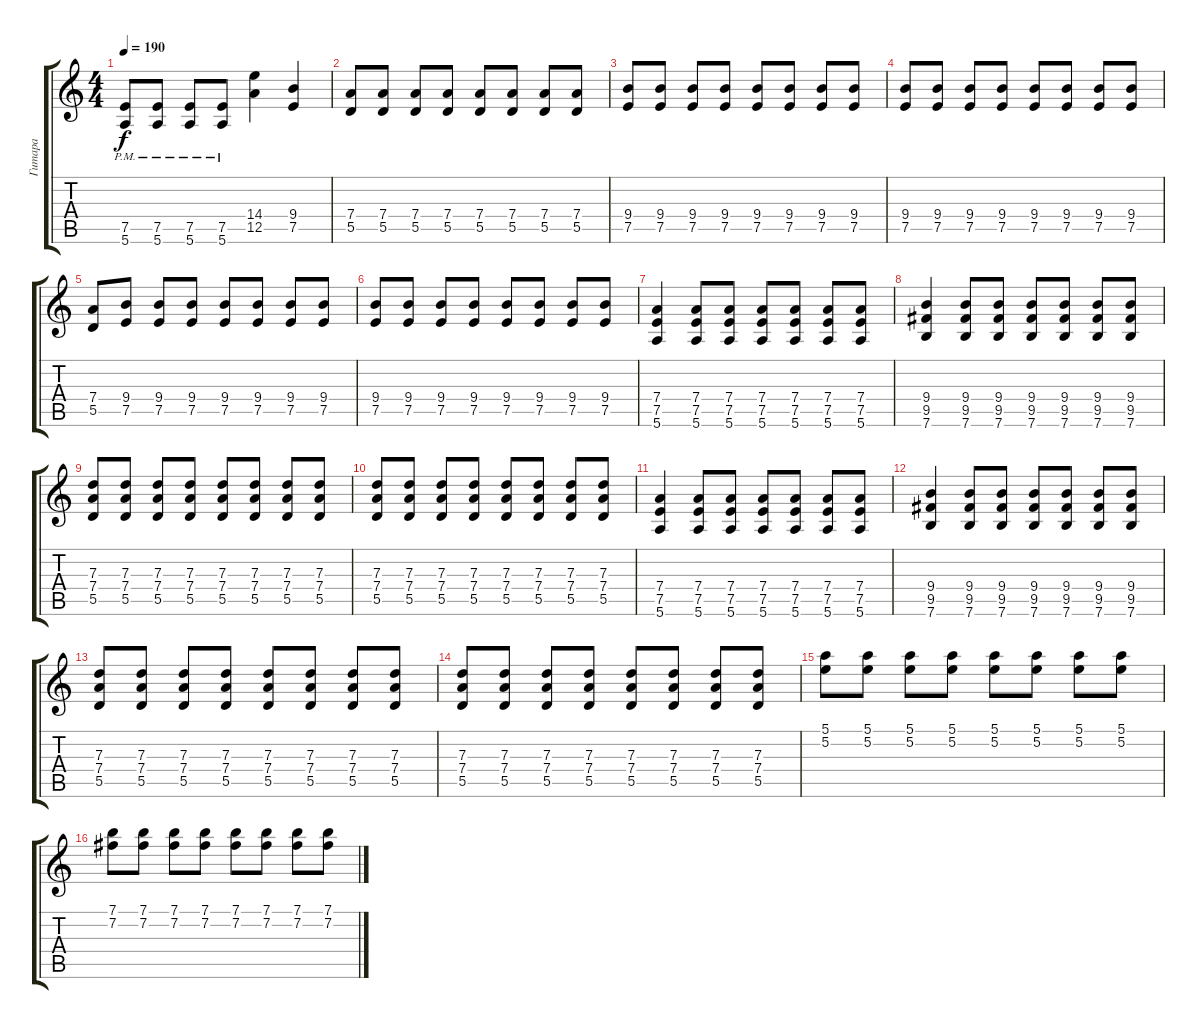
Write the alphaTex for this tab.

\track ("Гитара" "Гитара") {instrument overdrivenguitar}
\staff {score tabs}
\tuning (E4 B3 G3 D3 A2 E2) {hide}
\ts (4 4)
\tempo 190
\clef g2
\ks c
(7.5{pm} 5.6{pm}).8{dy f} (7.5{pm} 5.6{pm}).8 (7.5{pm} 5.6{pm}).8 (7.5{pm} 5.6{pm}).8 (14.4 12.5).4 (9.4 7.5).4 |
(7.4 5.5).8 (7.4 5.5).8 (7.4 5.5).8 (7.4 5.5).8 (7.4 5.5).8 (7.4 5.5).8 (7.4 5.5).8 (7.4 5.5).8 |
(9.4 7.5).8 (9.4 7.5).8 (9.4 7.5).8 (9.4 7.5).8 (9.4 7.5).8 (9.4 7.5).8 (9.4 7.5).8 (9.4 7.5).8 |
(9.4 7.5).8 (9.4 7.5).8 (9.4 7.5).8 (9.4 7.5).8 (9.4 7.5).8 (9.4 7.5).8 (9.4 7.5).8 (9.4 7.5).8 |
(7.4 5.5).8 (9.4 7.5).8 (9.4 7.5).8 (9.4 7.5).8 (9.4 7.5).8 (9.4 7.5).8 (9.4 7.5).8 (9.4 7.5).8 |
(9.4 7.5).8 (9.4 7.5).8 (9.4 7.5).8 (9.4 7.5).8 (9.4 7.5).8 (9.4 7.5).8 (9.4 7.5).8 (9.4 7.5).8 |
(7.4 7.5 5.6).4 (7.4 7.5 5.6).8 (7.4 7.5 5.6).8 (7.4 7.5 5.6).8 (7.4 7.5 5.6).8 (7.4 7.5 5.6).8 (7.4 7.5 5.6).8 |
(9.4 9.5 7.6).4 (9.4 9.5 7.6).8 (9.4 9.5 7.6).8 (9.4 9.5 7.6).8 (9.4 9.5 7.6).8 (9.4 9.5 7.6).8 (9.4 9.5 7.6).8 |
(7.3 7.4 5.5).8 (7.3 7.4 5.5).8 (7.3 7.4 5.5).8 (7.3 7.4 5.5).8 (7.3 7.4 5.5).8 (7.3 7.4 5.5).8 (7.3 7.4 5.5).8 (7.3 7.4 5.5).8 |
(7.3 7.4 5.5).8 (7.3 7.4 5.5).8 (7.3 7.4 5.5).8 (7.3 7.4 5.5).8 (7.3 7.4 5.5).8 (7.3 7.4 5.5).8 (7.3 7.4 5.5).8 (7.3 7.4 5.5).8 |
(7.4 7.5 5.6).4 (7.4 7.5 5.6).8 (7.4 7.5 5.6).8 (7.4 7.5 5.6).8 (7.4 7.5 5.6).8 (7.4 7.5 5.6).8 (7.4 7.5 5.6).8 |
(9.4 9.5 7.6).4 (9.4 9.5 7.6).8 (9.4 9.5 7.6).8 (9.4 9.5 7.6).8 (9.4 9.5 7.6).8 (9.4 9.5 7.6).8 (9.4 9.5 7.6).8 |
(7.3 7.4 5.5).8 (7.3 7.4 5.5).8 (7.3 7.4 5.5).8 (7.3 7.4 5.5).8 (7.3 7.4 5.5).8 (7.3 7.4 5.5).8 (7.3 7.4 5.5).8 (7.3 7.4 5.5).8 |
(7.3 7.4 5.5).8 (7.3 7.4 5.5).8 (7.3 7.4 5.5).8 (7.3 7.4 5.5).8 (7.3 7.4 5.5).8 (7.3 7.4 5.5).8 (7.3 7.4 5.5).8 (7.3 7.4 5.5).8 |
(5.1 5.2).8 (5.1 5.2).8 (5.1 5.2).8 (5.1 5.2).8 (5.1 5.2).8 (5.1 5.2).8 (5.1 5.2).8 (5.1 5.2).8 |
(7.1 7.2).8 (7.1 7.2).8 (7.1 7.2).8 (7.1 7.2).8 (7.1 7.2).8 (7.1 7.2).8 (7.1 7.2).8 (7.1 7.2).8
